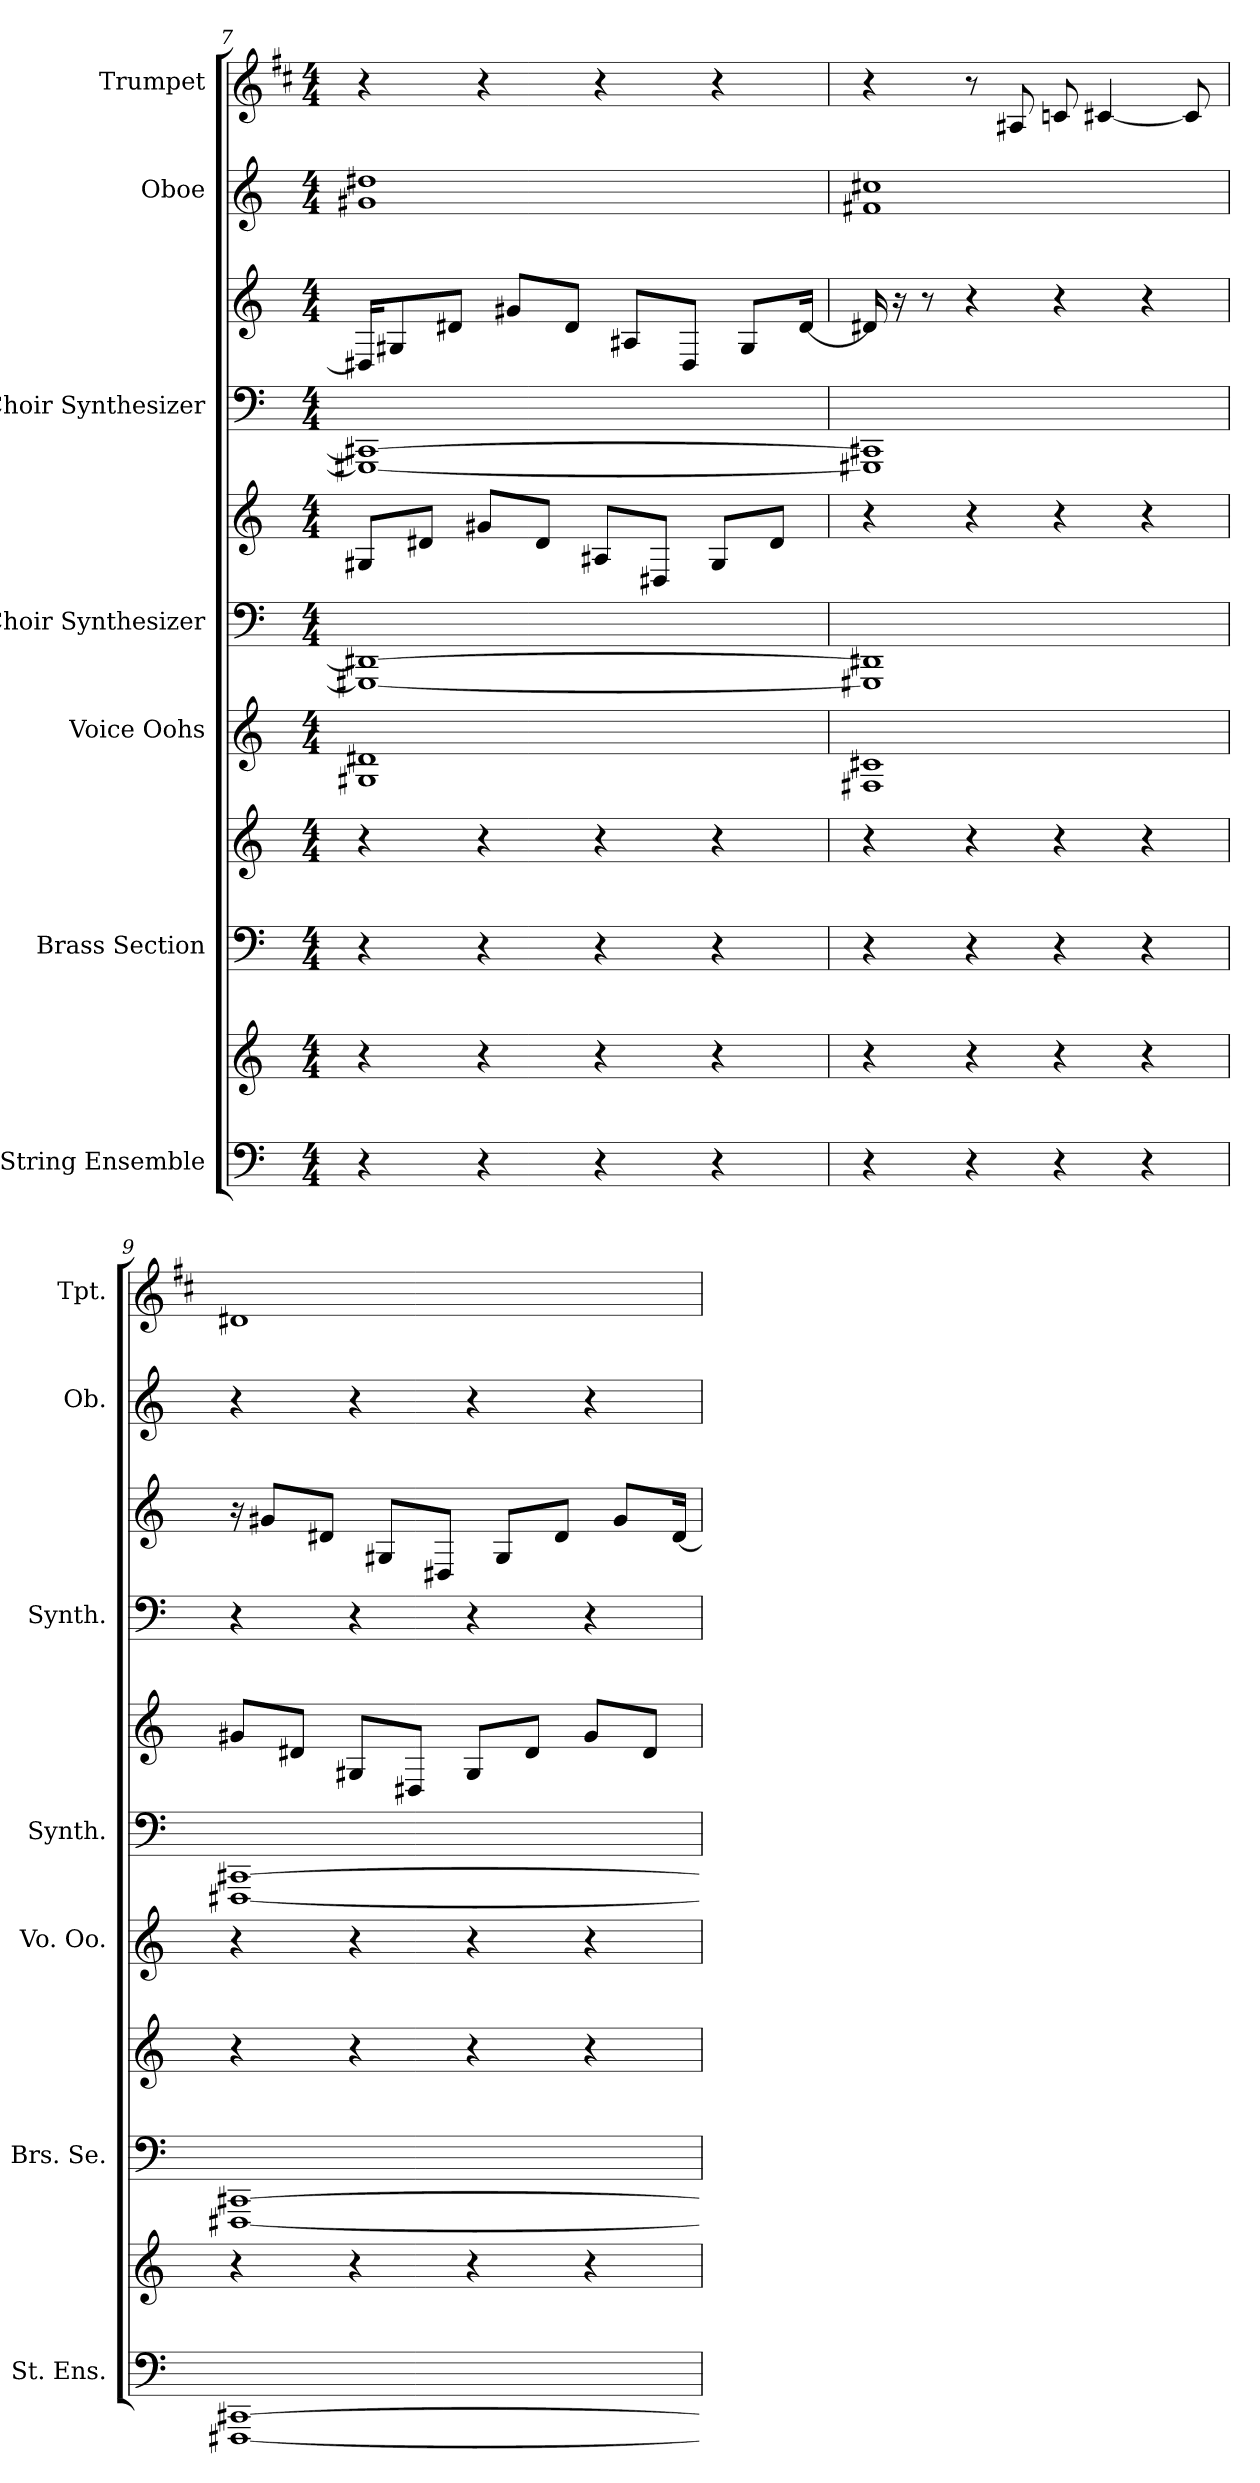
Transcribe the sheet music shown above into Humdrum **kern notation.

**kern	**kern	**kern	**kern	**kern	**kern	**kern	**kern	**kern	**kern	**kern
*part7	*part7	*part6	*part6	*part5	*part4	*part4	*part3	*part3	*part2	*part1
*staff11	*staff10	*staff9	*staff8	*staff7	*staff6	*staff5	*staff4	*staff3	*staff2	*staff1
*I"String Ensemble	*	*I"Brass Section	*	*I"Voice Oohs	*I"Choir Synthesizer	*	*I"Choir Synthesizer	*	*I"Oboe	*I"Trumpet
*I'St. Ens.	*	*I'Brs. Se.	*	*I'Vo. Oo.	*I'Synth.	*	*I'Synth.	*	*I'Ob.	*I'Tpt.
*clefF4	*clefG2	*clefF4	*clefG2	*clefG2	*clefF4	*clefG2	*clefF4	*clefG2	*clefG2	*clefG2
*	*	*	*	*	*	*	*	*	*	*ITrd1c2
*k[]	*k[]	*k[]	*k[]	*k[]	*k[]	*k[]	*k[]	*k[]	*k[]	*k[]
*M4/4	*M4/4	*M4/4	*M4/4	*M4/4	*M4/4	*M4/4	*M4/4	*M4/4	*M4/4	*M4/4
=7	=7	=7	=7	=7	=7	=7	=7	=7	=7	=7
4r	4r	4r	4r	1G#X 1d#X	1GGG#X_ 1DD#X_	8G#XL	1GGG#X_ 1CC#X_	16D#XKL]	1g#X 1dd#X	4r
.	.	.	.	.	.	.	.	8G#X	.	.
.	.	.	.	.	.	8d#XJ	.	.	.	.
.	.	.	.	.	.	.	.	8d#XJ	.	.
4r	4r	4r	4r	.	.	8g#XL	.	.	.	4r
.	.	.	.	.	.	.	.	8g#XL	.	.
.	.	.	.	.	.	8d#J	.	.	.	.
.	.	.	.	.	.	.	.	8d#J	.	.
4r	4r	4r	4r	.	.	8A#XL	.	.	.	4r
.	.	.	.	.	.	.	.	8A#XL	.	.
.	.	.	.	.	.	8D#XJ	.	.	.	.
.	.	.	.	.	.	.	.	8D#J	.	.
4r	4r	4r	4r	.	.	8G#L	.	.	.	4r
.	.	.	.	.	.	.	.	8G#L	.	.
.	.	.	.	.	.	8d#J	.	.	.	.
.	.	.	.	.	.	.	.	[16d#Jk	.	.
=8	=8	=8	=8	=8	=8	=8	=8	=8	=8	=8
4r	4r	4r	4r	1F#X 1c#X	1GGG#X] 1DD#X]	4r	1GGG#X] 1CC#X]	16d#X]	1f#X 1cc#X	4r
.	.	.	.	.	.	.	.	16r	.	.
.	.	.	.	.	.	.	.	8r	.	.
4r	4r	4r	4r	.	.	4r	.	4r	.	8r
.	.	.	.	.	.	.	.	.	.	8G#X
4r	4r	4r	4r	.	.	4r	.	4r	.	8B-X
.	.	.	.	.	.	.	.	.	.	[4Bn
4r	4r	4r	4r	.	.	4r	.	4r	.	.
.	.	.	.	.	.	.	.	.	.	8B]
=9	=9	=9	=9	=9	=9	=9	=9	=9	=9	=9
[1FFF#X [1CC#X	4r	[1FFF#X [1CC#X	4r	4r	[1FFF#X [1CC#X	8g#XL	4r	16r	4r	1c#X
.	.	.	.	.	.	.	.	8g#XL	.	.
.	.	.	.	.	.	8d#XJ	.	.	.	.
.	.	.	.	.	.	.	.	8d#XJ	.	.
.	4r	.	4r	4r	.	8G#XL	4r	.	4r	.
.	.	.	.	.	.	.	.	8G#XL	.	.
.	.	.	.	.	.	8D#XJ	.	.	.	.
.	.	.	.	.	.	.	.	8D#XJ	.	.
.	4r	.	4r	4r	.	8G#L	4r	.	4r	.
.	.	.	.	.	.	.	.	8G#L	.	.
.	.	.	.	.	.	8d#J	.	.	.	.
.	.	.	.	.	.	.	.	8d#J	.	.
.	4r	.	4r	4r	.	8g#L	4r	.	4r	.
.	.	.	.	.	.	.	.	8g#L	.	.
.	.	.	.	.	.	8d#J	.	.	.	.
.	.	.	.	.	.	.	.	[16d#Jk	.	.
=	=	=	=	=	=	=	=	=	=	=
*-	*-	*-	*-	*-	*-	*-	*-	*-	*-	*-
